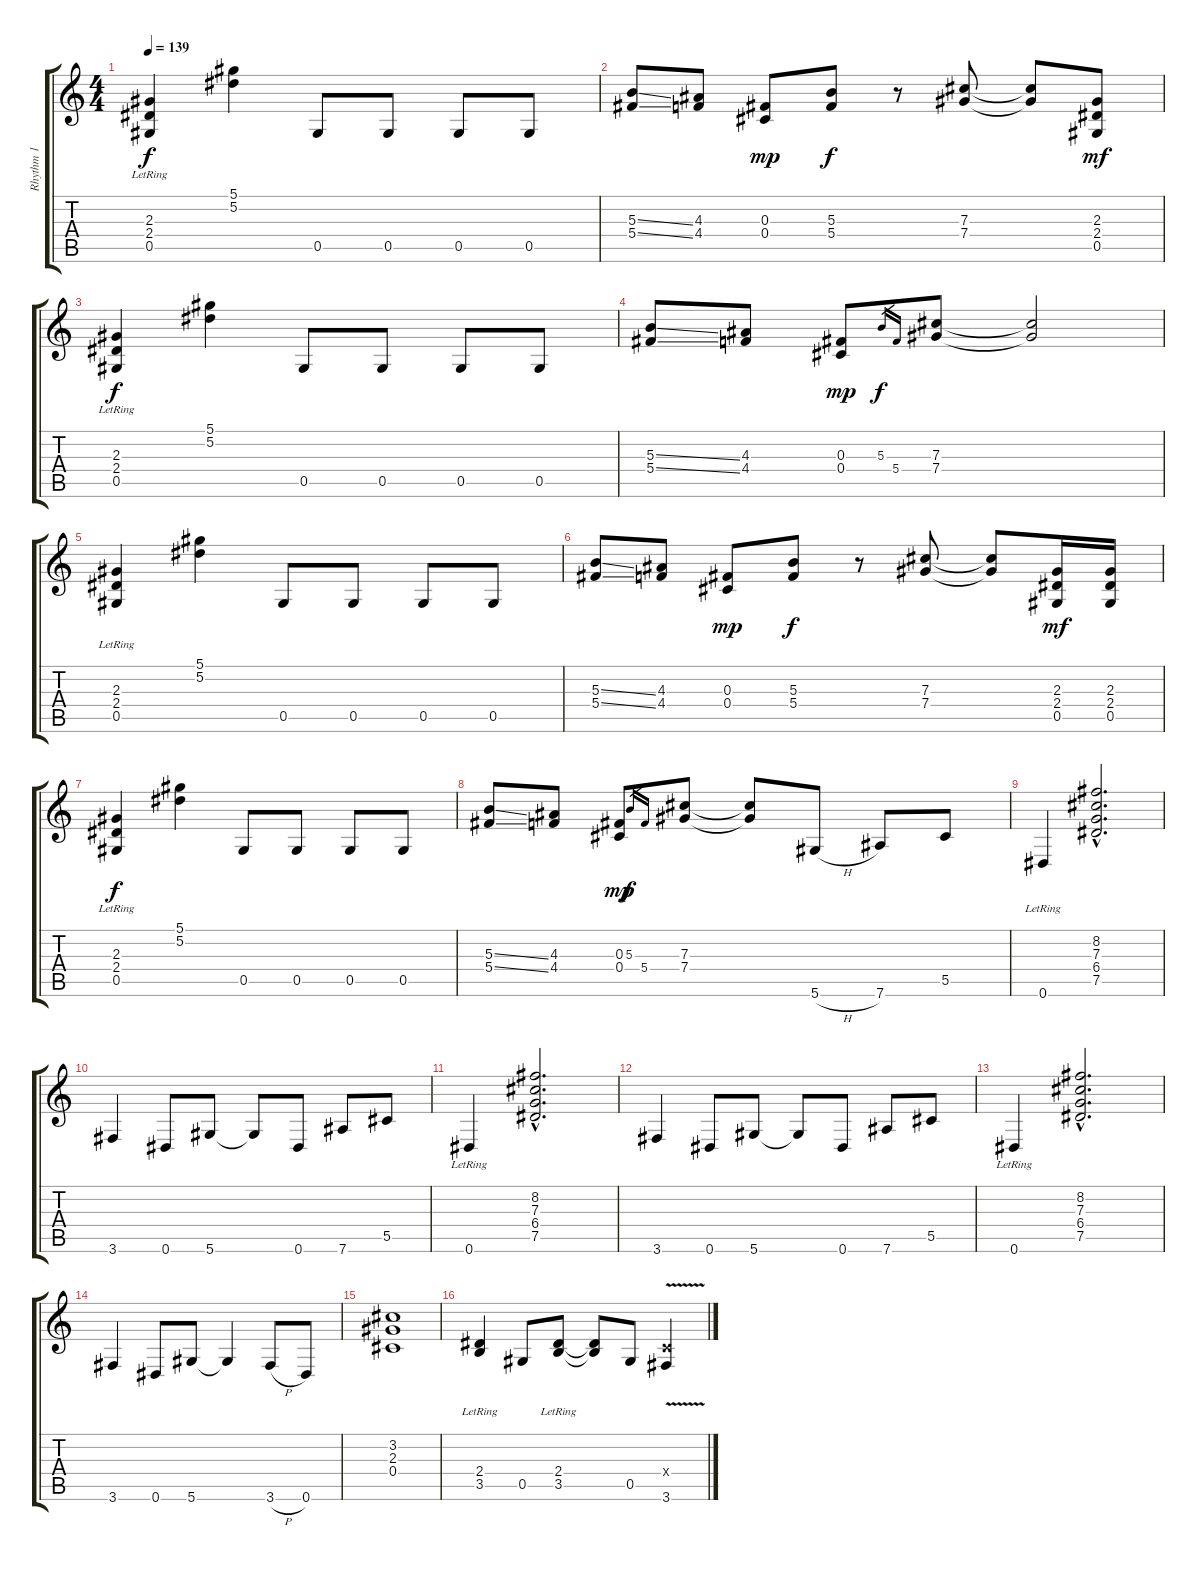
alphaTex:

\track ("Rhythm 1" "Rhythm 1") {instrument overdrivenguitar}
\staff {score tabs}
\tuning (Eb4 Bb3 Gb3 Db3 Ab2 Eb2) {hide}
\ts (4 4)
\tempo 139
\clef g2
\ks c
(2.3{lr} 2.4{lr} 0.5{lr}).4{dy f} (5.1 5.2).4 0.5.8 0.5.8 0.5.8 0.5.8 |
(5.3{ss} 5.4{ss}).8 (4.3 4.4).8 (0.3 0.4).8{dy mp} (5.3 5.4).8{dy f} r.8 (7.3 7.4).8 (7.3{t} 7.4{t}).8 (2.3 2.4 0.5).8{dy mf} |
(2.3{lr} 2.4{lr} 0.5{lr}).4{dy f} (5.1 5.2).4 0.5.8 0.5.8 0.5.8 0.5.8 |
(5.3{ss} 5.4{ss}).8 (4.3 4.4).8 (0.3 0.4).8{dy mp} 5.3.16{gr dy f} 5.4.16{gr} (7.3 7.4).8 (7.3{t} 7.4{t}).2 |
(2.3{lr} 2.4{lr} 0.5{lr}).4 (5.1 5.2).4 0.5.8 0.5.8 0.5.8 0.5.8 |
(5.3{ss} 5.4{ss}).8 (4.3 4.4).8 (0.3 0.4).8{dy mp} (5.3 5.4).8{dy f} r.8 (7.3 7.4).8 (7.3{t} 7.4{t}).8 (2.3 2.4 0.5).16{dy mf} (2.3 2.4 0.5).16 |
(2.3{lr} 2.4{lr} 0.5{lr}).4{dy f} (5.1 5.2).4 0.5.8 0.5.8 0.5.8 0.5.8 |
(5.3{ss} 5.4{ss}).8 (4.3 4.4).8 (0.3 0.4).8{dy mp} 5.3.16{gr dy f} 5.4.16{gr} (7.3 7.4).8 (7.3{t} 7.4{t}).8 5.6{h}.8 7.6.8 5.5.8 |
0.6{lr}.4 (8.2{hac} 7.3{hac} 6.4{hac} 7.5{hac}).2{d} |
3.6.4 0.6.8 5.6.8 5.6{t}.8 0.6.8 7.6.8 5.5.8 |
0.6{lr}.4 (8.2{hac} 7.3{hac} 6.4{hac} 7.5{hac}).2{d} |
3.6.4 0.6.8 5.6.8 5.6{t}.8 0.6.8 7.6.8 5.5.8 |
0.6{lr}.4 (8.2{hac} 7.3{hac} 6.4{hac} 7.5{hac}).2{d} |
3.6.4 0.6.8 5.6.8 5.6{t}.4 3.6{h}.8 0.6.8 |
(3.2 2.3 0.4).1 |
(2.4{lr} 3.5).4 0.5.8 (2.4{lr} 3.5).8 (2.4{t} 3.5{t}).8 0.5.8 (-1.4{v x} 3.6{v}).4
